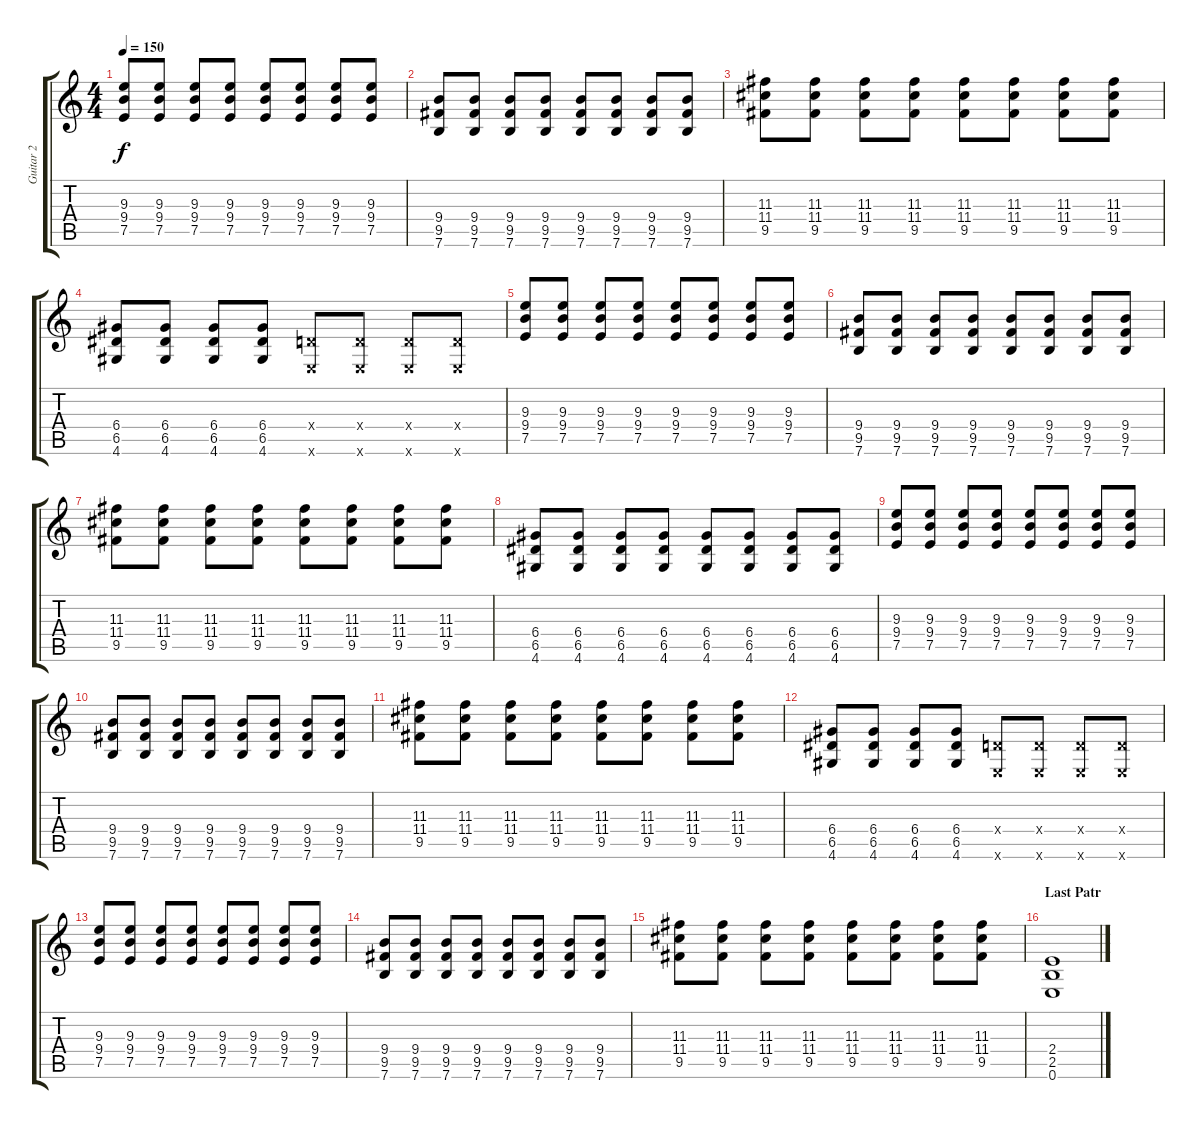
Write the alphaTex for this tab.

\track ("Guitar 2" "Guitar 2") {instrument acousticguitarsteel}
\staff {score tabs}
\tuning (E4 B3 G3 D3 A2 E2) {hide}
\ts (4 4)
\tempo 150
\clef g2
\ks c
(9.3 9.4 7.5).8{dy f} (9.3 9.4 7.5).8 (9.3 9.4 7.5).8 (9.3 9.4 7.5).8 (9.3 9.4 7.5).8 (9.3 9.4 7.5).8 (9.3 9.4 7.5).8 (9.3 9.4 7.5).8 |
(9.4 9.5 7.6).8 (9.4 9.5 7.6).8 (9.4 9.5 7.6).8 (9.4 9.5 7.6).8 (9.4 9.5 7.6).8 (9.4 9.5 7.6).8 (9.4 9.5 7.6).8 (9.4 9.5 7.6).8 |
(11.3 11.4 9.5).8 (11.3 11.4 9.5).8 (11.3 11.4 9.5).8 (11.3 11.4 9.5).8 (11.3 11.4 9.5).8 (11.3 11.4 9.5).8 (11.3 11.4 9.5).8 (11.3 11.4 9.5).8 |
(6.4 6.5 4.6).8 (6.4 6.5 4.6).8 (6.4 6.5 4.6).8 (6.4 6.5 4.6).8 (0.4{x} 0.6{x}).8 (0.4{x} 0.6{x}).8 (0.4{x} 0.6{x}).8 (0.4{x} 0.6{x}).8 |
(9.3 9.4 7.5).8 (9.3 9.4 7.5).8 (9.3 9.4 7.5).8 (9.3 9.4 7.5).8 (9.3 9.4 7.5).8 (9.3 9.4 7.5).8 (9.3 9.4 7.5).8 (9.3 9.4 7.5).8 |
(9.4 9.5 7.6).8 (9.4 9.5 7.6).8 (9.4 9.5 7.6).8 (9.4 9.5 7.6).8 (9.4 9.5 7.6).8 (9.4 9.5 7.6).8 (9.4 9.5 7.6).8 (9.4 9.5 7.6).8 |
(11.3 11.4 9.5).8 (11.3 11.4 9.5).8 (11.3 11.4 9.5).8 (11.3 11.4 9.5).8 (11.3 11.4 9.5).8 (11.3 11.4 9.5).8 (11.3 11.4 9.5).8 (11.3 11.4 9.5).8 |
(6.4 6.5 4.6).8 (6.4 6.5 4.6).8 (6.4 6.5 4.6).8 (6.4 6.5 4.6).8 (6.4 6.5 4.6).8 (6.4 6.5 4.6).8 (6.4 6.5 4.6).8 (6.4 6.5 4.6).8 |
(9.3 9.4 7.5).8 (9.3 9.4 7.5).8 (9.3 9.4 7.5).8 (9.3 9.4 7.5).8 (9.3 9.4 7.5).8 (9.3 9.4 7.5).8 (9.3 9.4 7.5).8 (9.3 9.4 7.5).8 |
(9.4 9.5 7.6).8 (9.4 9.5 7.6).8 (9.4 9.5 7.6).8 (9.4 9.5 7.6).8 (9.4 9.5 7.6).8 (9.4 9.5 7.6).8 (9.4 9.5 7.6).8 (9.4 9.5 7.6).8 |
(11.3 11.4 9.5).8 (11.3 11.4 9.5).8 (11.3 11.4 9.5).8 (11.3 11.4 9.5).8 (11.3 11.4 9.5).8 (11.3 11.4 9.5).8 (11.3 11.4 9.5).8 (11.3 11.4 9.5).8 |
(6.4 6.5 4.6).8 (6.4 6.5 4.6).8 (6.4 6.5 4.6).8 (6.4 6.5 4.6).8 (0.4{x} 0.6{x}).8 (0.4{x} 0.6{x}).8 (0.4{x} 0.6{x}).8 (0.4{x} 0.6{x}).8 |
(9.3 9.4 7.5).8 (9.3 9.4 7.5).8 (9.3 9.4 7.5).8 (9.3 9.4 7.5).8 (9.3 9.4 7.5).8 (9.3 9.4 7.5).8 (9.3 9.4 7.5).8 (9.3 9.4 7.5).8 |
(9.4 9.5 7.6).8 (9.4 9.5 7.6).8 (9.4 9.5 7.6).8 (9.4 9.5 7.6).8 (9.4 9.5 7.6).8 (9.4 9.5 7.6).8 (9.4 9.5 7.6).8 (9.4 9.5 7.6).8 |
(11.3 11.4 9.5).8 (11.3 11.4 9.5).8 (11.3 11.4 9.5).8 (11.3 11.4 9.5).8 (11.3 11.4 9.5).8 (11.3 11.4 9.5).8 (11.3 11.4 9.5).8 (11.3 11.4 9.5).8 |
\section ("" "Last Patr")
(2.4 2.5 0.6).1
